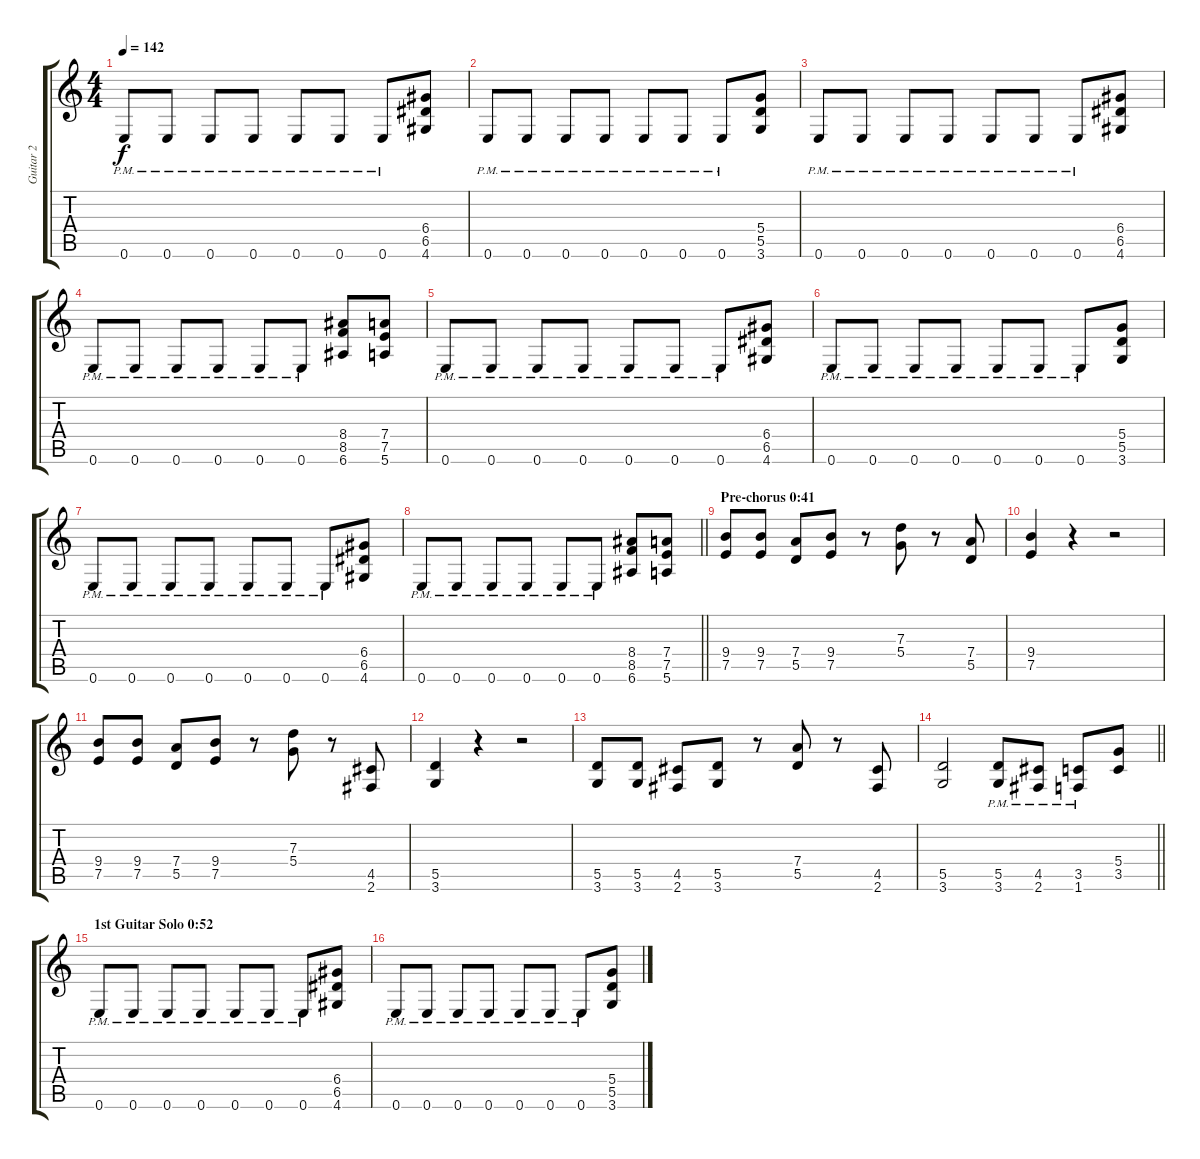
\track ("Guitar 2" "Guitar 2") {instrument distortionguitar}
\staff {score tabs}
\tuning (E4 B3 G3 D3 A2 E2) {hide}
\ts (4 4)
\tempo 142
\clef g2
\ks c
0.6{pm}.8{dy f} 0.6{pm}.8 0.6{pm}.8 0.6{pm}.8 0.6{pm}.8 0.6{pm}.8 0.6{pm}.8 (6.4 6.5 4.6).8 |
0.6{pm}.8 0.6{pm}.8 0.6{pm}.8 0.6{pm}.8 0.6{pm}.8 0.6{pm}.8 0.6{pm}.8 (5.4 5.5 3.6).8 |
0.6{pm}.8 0.6{pm}.8 0.6{pm}.8 0.6{pm}.8 0.6{pm}.8 0.6{pm}.8 0.6{pm}.8 (6.4 6.5 4.6).8 |
0.6{pm}.8 0.6{pm}.8 0.6{pm}.8 0.6{pm}.8 0.6{pm}.8 0.6{pm}.8 (8.4 8.5 6.6).8 (7.4 7.5 5.6).8 |
0.6{pm}.8 0.6{pm}.8 0.6{pm}.8 0.6{pm}.8 0.6{pm}.8 0.6{pm}.8 0.6{pm}.8 (6.4 6.5 4.6).8 |
0.6{pm}.8 0.6{pm}.8 0.6{pm}.8 0.6{pm}.8 0.6{pm}.8 0.6{pm}.8 0.6{pm}.8 (5.4 5.5 3.6).8 |
0.6{pm}.8 0.6{pm}.8 0.6{pm}.8 0.6{pm}.8 0.6{pm}.8 0.6{pm}.8 0.6{pm}.8 (6.4 6.5 4.6).8 |
\barLineRight lightlight
0.6{pm}.8 0.6{pm}.8 0.6{pm}.8 0.6{pm}.8 0.6{pm}.8 0.6{pm}.8 (8.4 8.5 6.6).8 (7.4 7.5 5.6).8 |
\section ("" "Pre-chorus 0:41")
(9.4 7.5).8 (9.4 7.5).8 (7.4 5.5).8 (9.4 7.5).8 r.8 (7.3 5.4).8 r.8 (7.4 5.5).8 |
(9.4 7.5).4 r.4 r.2 |
(9.4 7.5).8 (9.4 7.5).8 (7.4 5.5).8 (9.4 7.5).8 r.8 (7.3 5.4).8 r.8 (4.5 2.6).8 |
(5.5 3.6).4 r.4 r.2 |
(5.5 3.6).8 (5.5 3.6).8 (4.5 2.6).8 (5.5 3.6).8 r.8 (7.4 5.5).8 r.8 (4.5 2.6).8 |
\barLineRight lightlight
(5.5 3.6).2 (5.5{pm} 3.6{pm}).8 (4.5{pm} 2.6{pm}).8 (3.5{pm} 1.6{pm}).8 (5.4 3.5).8 |
\section ("" "1st Guitar Solo 0:52")
0.6{pm}.8 0.6{pm}.8 0.6{pm}.8 0.6{pm}.8 0.6{pm}.8 0.6{pm}.8 0.6{pm}.8 (6.4 6.5 4.6).8 |
0.6{pm}.8 0.6{pm}.8 0.6{pm}.8 0.6{pm}.8 0.6{pm}.8 0.6{pm}.8 0.6{pm}.8 (5.4 5.5 3.6).8
